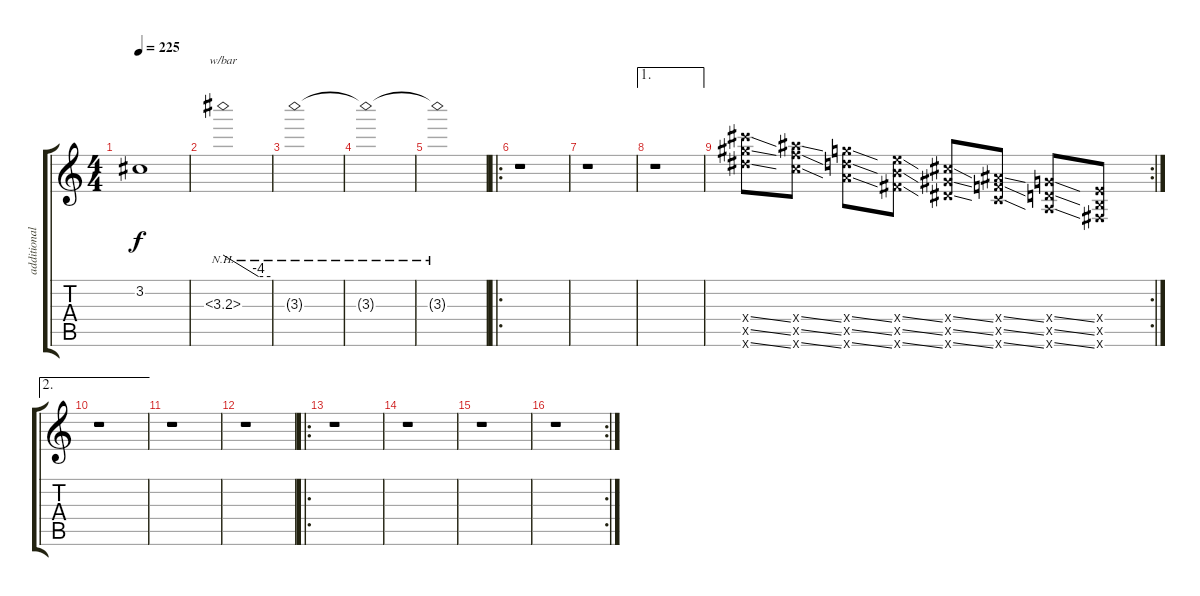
\track ("additional guitar" "additional") {instrument overdrivenguitar}
\staff {score tabs}
\tuning (Eb4 Bb3 Gb3 Db3 Ab2 Eb2) {hide}
\ts (4 4)
\tempo 225
\clef g2
\ks c
3.2{t}.1{dy f} |
3.3{nh}.1{tbe (custom default 0 0 45 -16 60 -16)} |
3.3{nh t}.1 |
3.3{nh t}.1 |
3.3{nh t}.1 |
\ro
r.1 |
r.1 |
\ae 1
r.1 |
\rc 2
(24.4{ss x} 24.5{ss x} 24.6{ss x}).8 (21.4{ss x} 21.5{ss x} 21.6{ss x}).8 (18.4{ss x} 18.5{ss x} 18.6{ss x}).8 (15.4{ss x} 15.5{ss x} 15.6{ss x}).8 (12.4{ss x} 12.5{ss x} 12.6{ss x}).8 (9.4{ss x} 9.5{ss x} 9.6{ss x}).8 (6.4{ss x} 6.5{ss x} 6.6{ss x}).8 (3.4{x} 3.5{x} 3.6{x}).8 |
\ae 2
r.1 |
r.1 |
r.1 |
\ro
r.1 |
r.1 |
r.1 |
\rc 2
r.1
